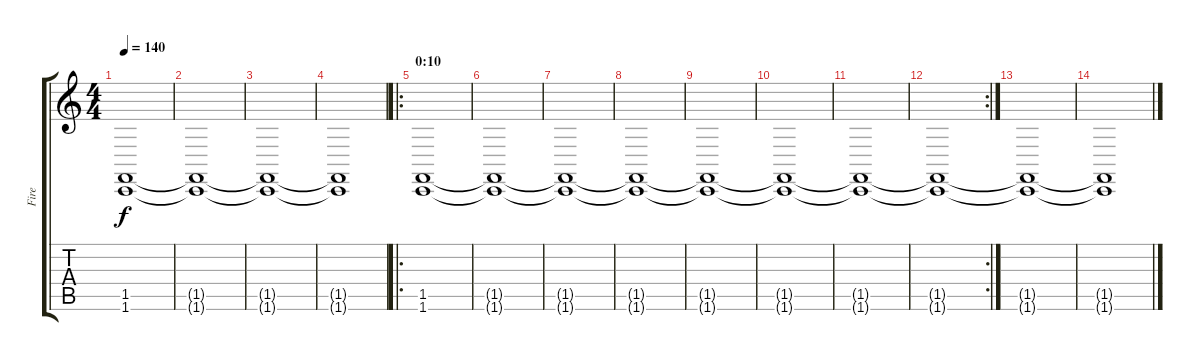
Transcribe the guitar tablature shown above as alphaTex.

\track ("Fire" "Fire") {instrument applause}
\staff {score tabs}
\tuning (B3 Gb3 D3 A2 E2 B1) {hide}
\ts (4 4)
\tempo 140
\clef g2
\ks c
(1.5 1.6).1{dy f instrument applause} |
(1.5{t} 1.6{t}).1 |
(1.5{t} 1.6{t}).1 |
(1.5{t} 1.6{t}).1 |
\ro
\section ("" "0:10")
(1.5 1.6).1 |
(1.5{t} 1.6{t}).1 |
(1.5{t} 1.6{t}).1 |
(1.5{t} 1.6{t}).1 |
(1.5{t} 1.6{t}).1 |
(1.5{t} 1.6{t}).1 |
(1.5{t} 1.6{t}).1 |
\rc 2
(1.5{t} 1.6{t}).1 |
(1.5{t} 1.6{t}).1{volume 0} |
(1.5{t} 1.6{t}).1
